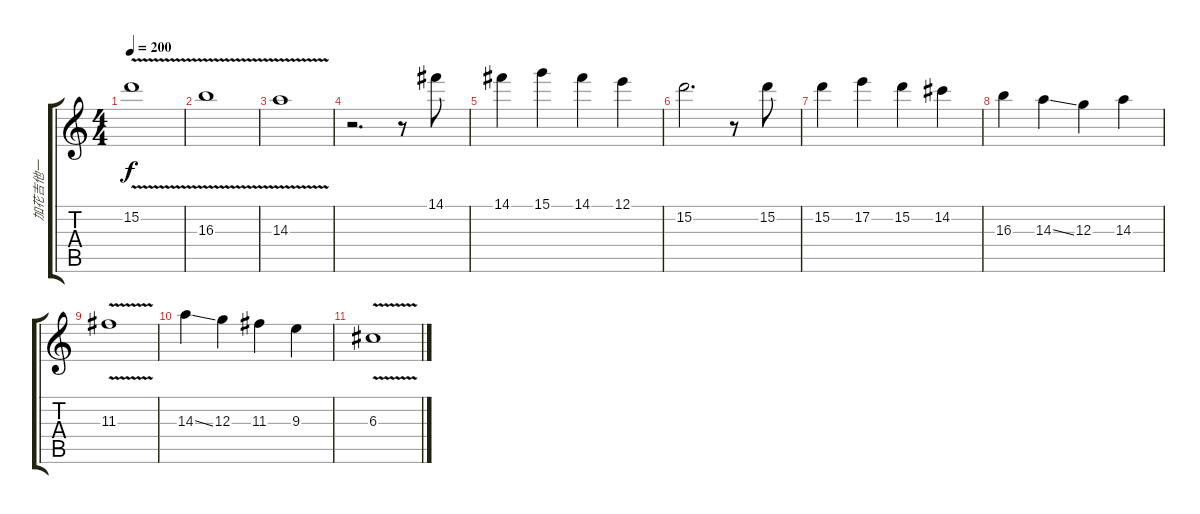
\track ("加花吉他一" "加花吉他一") {instrument distortionguitar}
\staff {score tabs}
\tuning (E4 B3 G3 D3 A2 E2) {hide}
\ts (4 4)
\tempo 200
\clef g2
\ks c
15.2{v}.1{dy f} |
16.3{v}.1 |
14.3{v}.1 |
r.2{d} r.8 14.1.8 |
14.1.4 15.1.4 14.1.4 12.1.4 |
15.2.2{d} r.8 15.2.8 |
15.2.4 17.2.4 15.2.4 14.2.4 |
16.3.4 14.3{ss}.4 12.3.4 14.3.4 |
11.3{v}.1 |
14.3{ss}.4 12.3.4 11.3.4 9.3.4 |
6.3{v}.1
